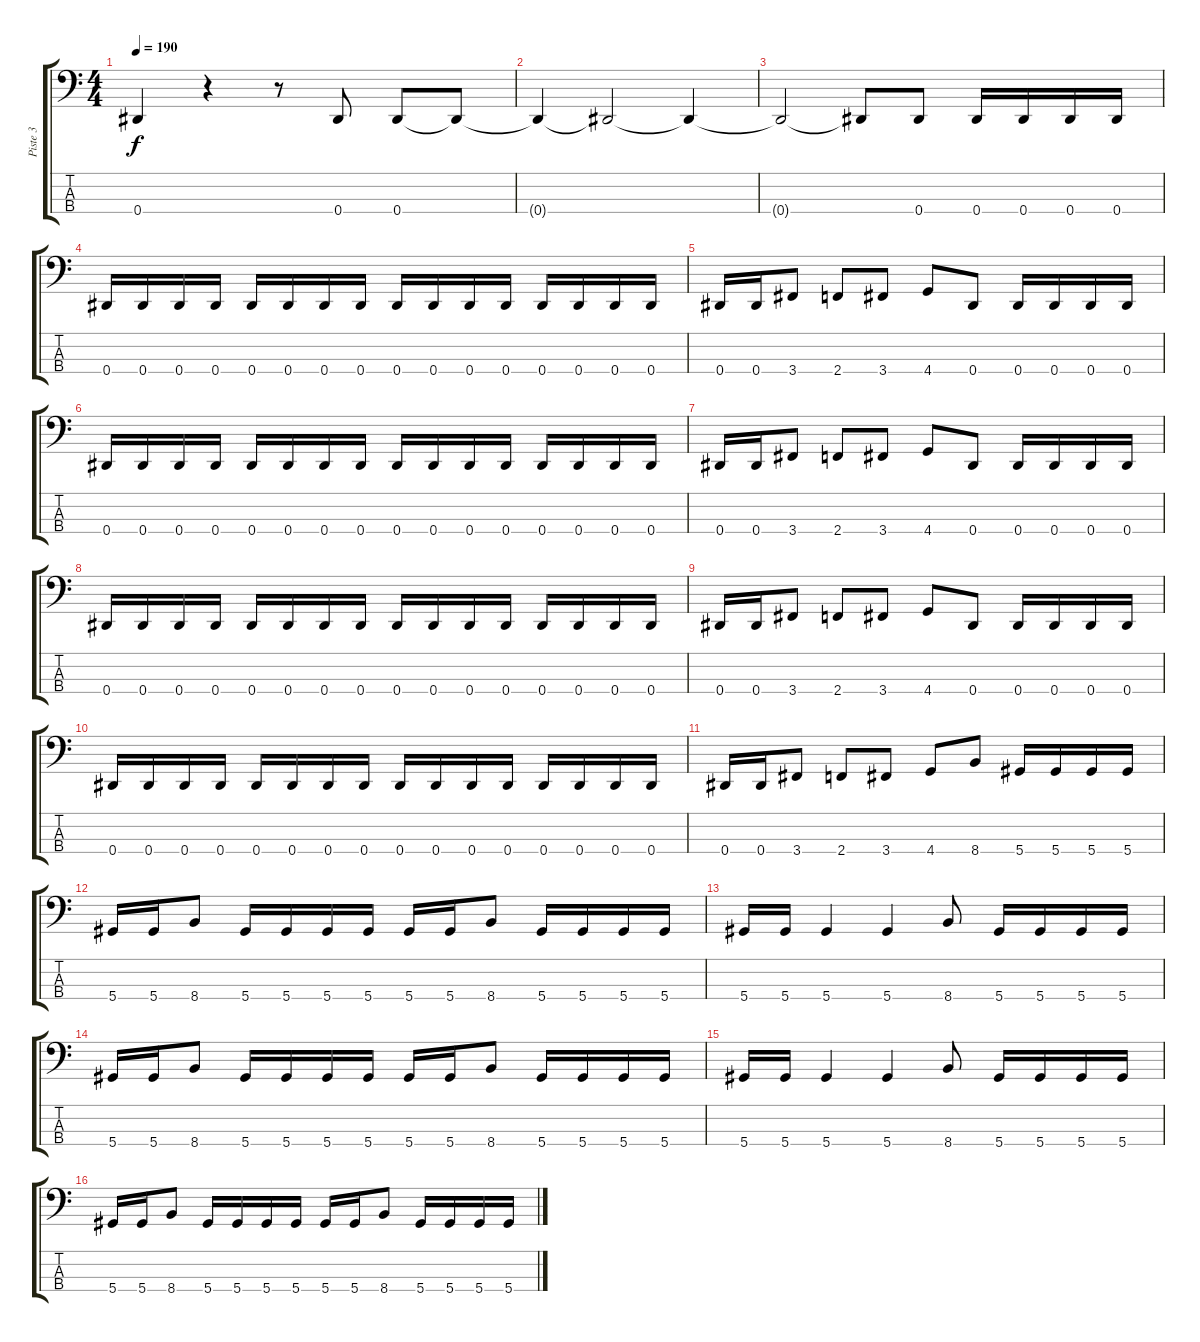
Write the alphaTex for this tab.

\track ("Piste 3" "Piste 3") {instrument electricbasspick}
\staff {score tabs}
\tuning (Gb2 Db2 Ab1 Eb1) {hide}
\ts (4 4)
\tempo 190
\clef f4
\ks c
0.4{t}.4{dy f} r.4 r.8 0.4.8 0.4.8 0.4{t}.8 |
0.4{t}.4 0.4{t}.2 0.4{t}.4 |
0.4{t}.2 0.4{t}.8 0.4.8 0.4.16 0.4.16 0.4.16 0.4.16 |
0.4.16 0.4.16 0.4.16 0.4.16 0.4.16 0.4.16 0.4.16 0.4.16 0.4.16 0.4.16 0.4.16 0.4.16 0.4.16 0.4.16 0.4.16 0.4.16 |
0.4.16 0.4.16 3.4.8 2.4.8 3.4.8 4.4.8 0.4.8 0.4.16 0.4.16 0.4.16 0.4.16 |
0.4.16 0.4.16 0.4.16 0.4.16 0.4.16 0.4.16 0.4.16 0.4.16 0.4.16 0.4.16 0.4.16 0.4.16 0.4.16 0.4.16 0.4.16 0.4.16 |
0.4.16 0.4.16 3.4.8 2.4.8 3.4.8 4.4.8 0.4.8 0.4.16 0.4.16 0.4.16 0.4.16 |
0.4.16 0.4.16 0.4.16 0.4.16 0.4.16 0.4.16 0.4.16 0.4.16 0.4.16 0.4.16 0.4.16 0.4.16 0.4.16 0.4.16 0.4.16 0.4.16 |
0.4.16 0.4.16 3.4.8 2.4.8 3.4.8 4.4.8 0.4.8 0.4.16 0.4.16 0.4.16 0.4.16 |
0.4.16 0.4.16 0.4.16 0.4.16 0.4.16 0.4.16 0.4.16 0.4.16 0.4.16 0.4.16 0.4.16 0.4.16 0.4.16 0.4.16 0.4.16 0.4.16 |
0.4.16 0.4.16 3.4.8 2.4.8 3.4.8 4.4.8 8.4.8 5.4.16 5.4.16 5.4.16 5.4.16 |
5.4.16 5.4.16 8.4.8 5.4.16 5.4.16 5.4.16 5.4.16 5.4.16 5.4.16 8.4.8 5.4.16 5.4.16 5.4.16 5.4.16 |
5.4.16 5.4.16 5.4.4 5.4.4 8.4.8 5.4.16 5.4.16 5.4.16 5.4.16 |
5.4.16 5.4.16 8.4.8 5.4.16 5.4.16 5.4.16 5.4.16 5.4.16 5.4.16 8.4.8 5.4.16 5.4.16 5.4.16 5.4.16 |
5.4.16 5.4.16 5.4.4 5.4.4 8.4.8 5.4.16 5.4.16 5.4.16 5.4.16 |
5.4.16 5.4.16 8.4.8 5.4.16 5.4.16 5.4.16 5.4.16 5.4.16 5.4.16 8.4.8 5.4.16 5.4.16 5.4.16 5.4.16
